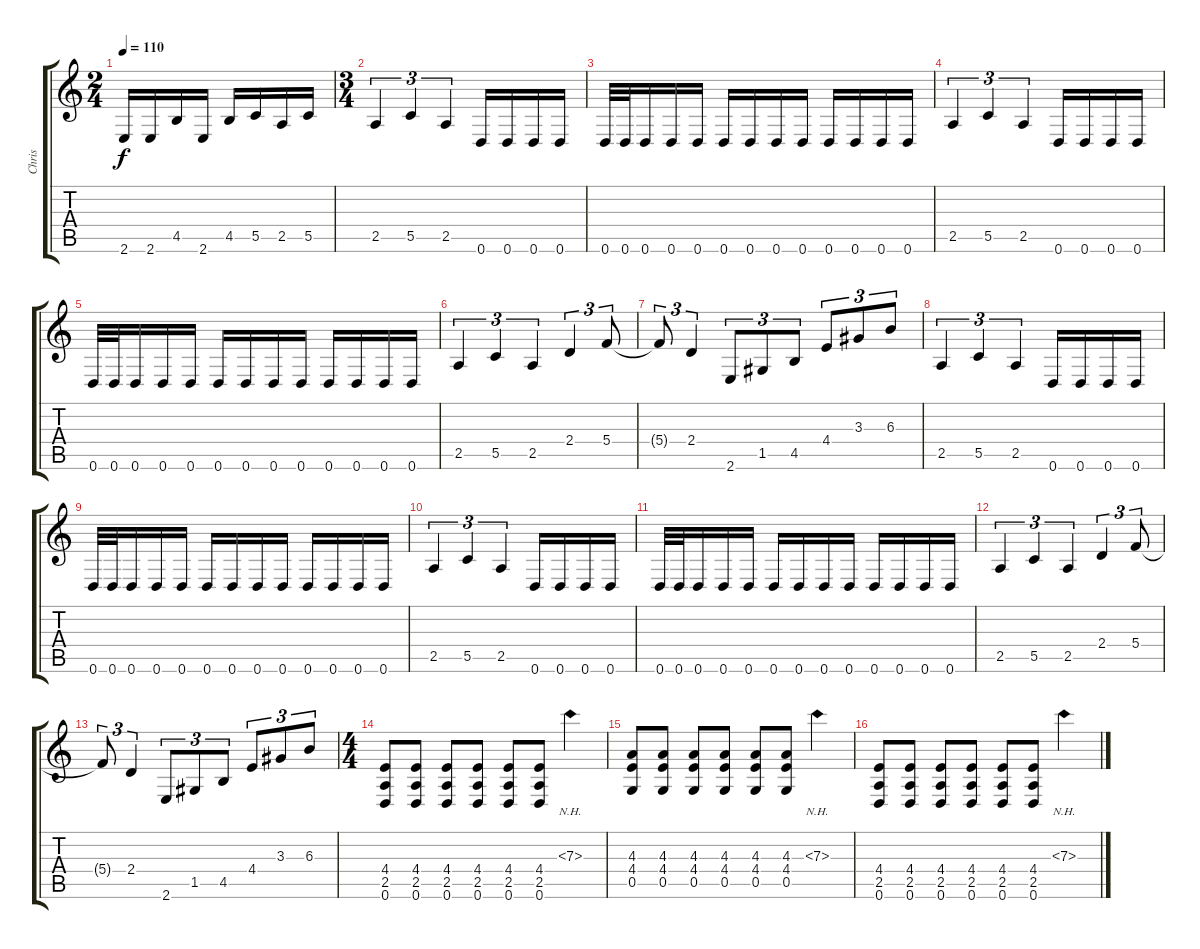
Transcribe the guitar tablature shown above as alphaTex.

\track ("Chris" "Chris") {instrument distortionguitar}
\staff {score tabs}
\tuning (D4 A3 F3 C3 G2 D2) {hide}
\ts (2 4)
\tempo 110
\clef g2
\ks c
2.6.16{dy f} 2.6.16 4.5.16 2.6.16 4.5.16 5.5.16 2.5.16 5.5.16 |
\ts (3 4)
2.5.4{tu (3 2)} 5.5.4{tu (3 2)} 2.5.4{tu (3 2)} 0.6.16 0.6.16 0.6.16 0.6.16 |
0.6.32 0.6.32 0.6.16 0.6.16 0.6.16 0.6.16 0.6.16 0.6.16 0.6.16 0.6.16 0.6.16 0.6.16 0.6.16 |
2.5.4{tu (3 2)} 5.5.4{tu (3 2)} 2.5.4{tu (3 2)} 0.6.16 0.6.16 0.6.16 0.6.16 |
0.6.32 0.6.32 0.6.16 0.6.16 0.6.16 0.6.16 0.6.16 0.6.16 0.6.16 0.6.16 0.6.16 0.6.16 0.6.16 |
2.5.4{tu (3 2)} 5.5.4{tu (3 2)} 2.5.4{tu (3 2)} 2.4.4{tu (3 2)} 5.4.8{tu (3 2)} |
5.4{t}.8{tu (3 2)} 2.4.4{tu (3 2)} 2.6.8{tu (3 2)} 1.5.8{tu (3 2)} 4.5.8{tu (3 2)} 4.4.8{tu (3 2)} 3.3.8{tu (3 2)} 6.3.8{tu (3 2)} |
2.5.4{tu (3 2)} 5.5.4{tu (3 2)} 2.5.4{tu (3 2)} 0.6.16 0.6.16 0.6.16 0.6.16 |
0.6.32 0.6.32 0.6.16 0.6.16 0.6.16 0.6.16 0.6.16 0.6.16 0.6.16 0.6.16 0.6.16 0.6.16 0.6.16 |
2.5.4{tu (3 2)} 5.5.4{tu (3 2)} 2.5.4{tu (3 2)} 0.6.16 0.6.16 0.6.16 0.6.16 |
0.6.32 0.6.32 0.6.16 0.6.16 0.6.16 0.6.16 0.6.16 0.6.16 0.6.16 0.6.16 0.6.16 0.6.16 0.6.16 |
2.5.4{tu (3 2)} 5.5.4{tu (3 2)} 2.5.4{tu (3 2)} 2.4.4{tu (3 2)} 5.4.8{tu (3 2)} |
5.4{t}.8{tu (3 2)} 2.4.4{tu (3 2)} 2.6.8{tu (3 2)} 1.5.8{tu (3 2)} 4.5.8{tu (3 2)} 4.4.8{tu (3 2)} 3.3.8{tu (3 2)} 6.3.8{tu (3 2)} |
\ts (4 4)
(4.4 2.5 0.6).8 (4.4 2.5 0.6).8 (4.4 2.5 0.6).8 (4.4 2.5 0.6).8 (4.4 2.5 0.6).8 (4.4 2.5 0.6).8 7.3{nh}.4 |
(4.3 4.4 0.5).8 (4.3 4.4 0.5).8 (4.3 4.4 0.5).8 (4.3 4.4 0.5).8 (4.3 4.4 0.5).8 (4.3 4.4 0.5).8 7.3{nh}.4 |
(4.4 2.5 0.6).8 (4.4 2.5 0.6).8 (4.4 2.5 0.6).8 (4.4 2.5 0.6).8 (4.4 2.5 0.6).8 (4.4 2.5 0.6).8 7.3{nh}.4
